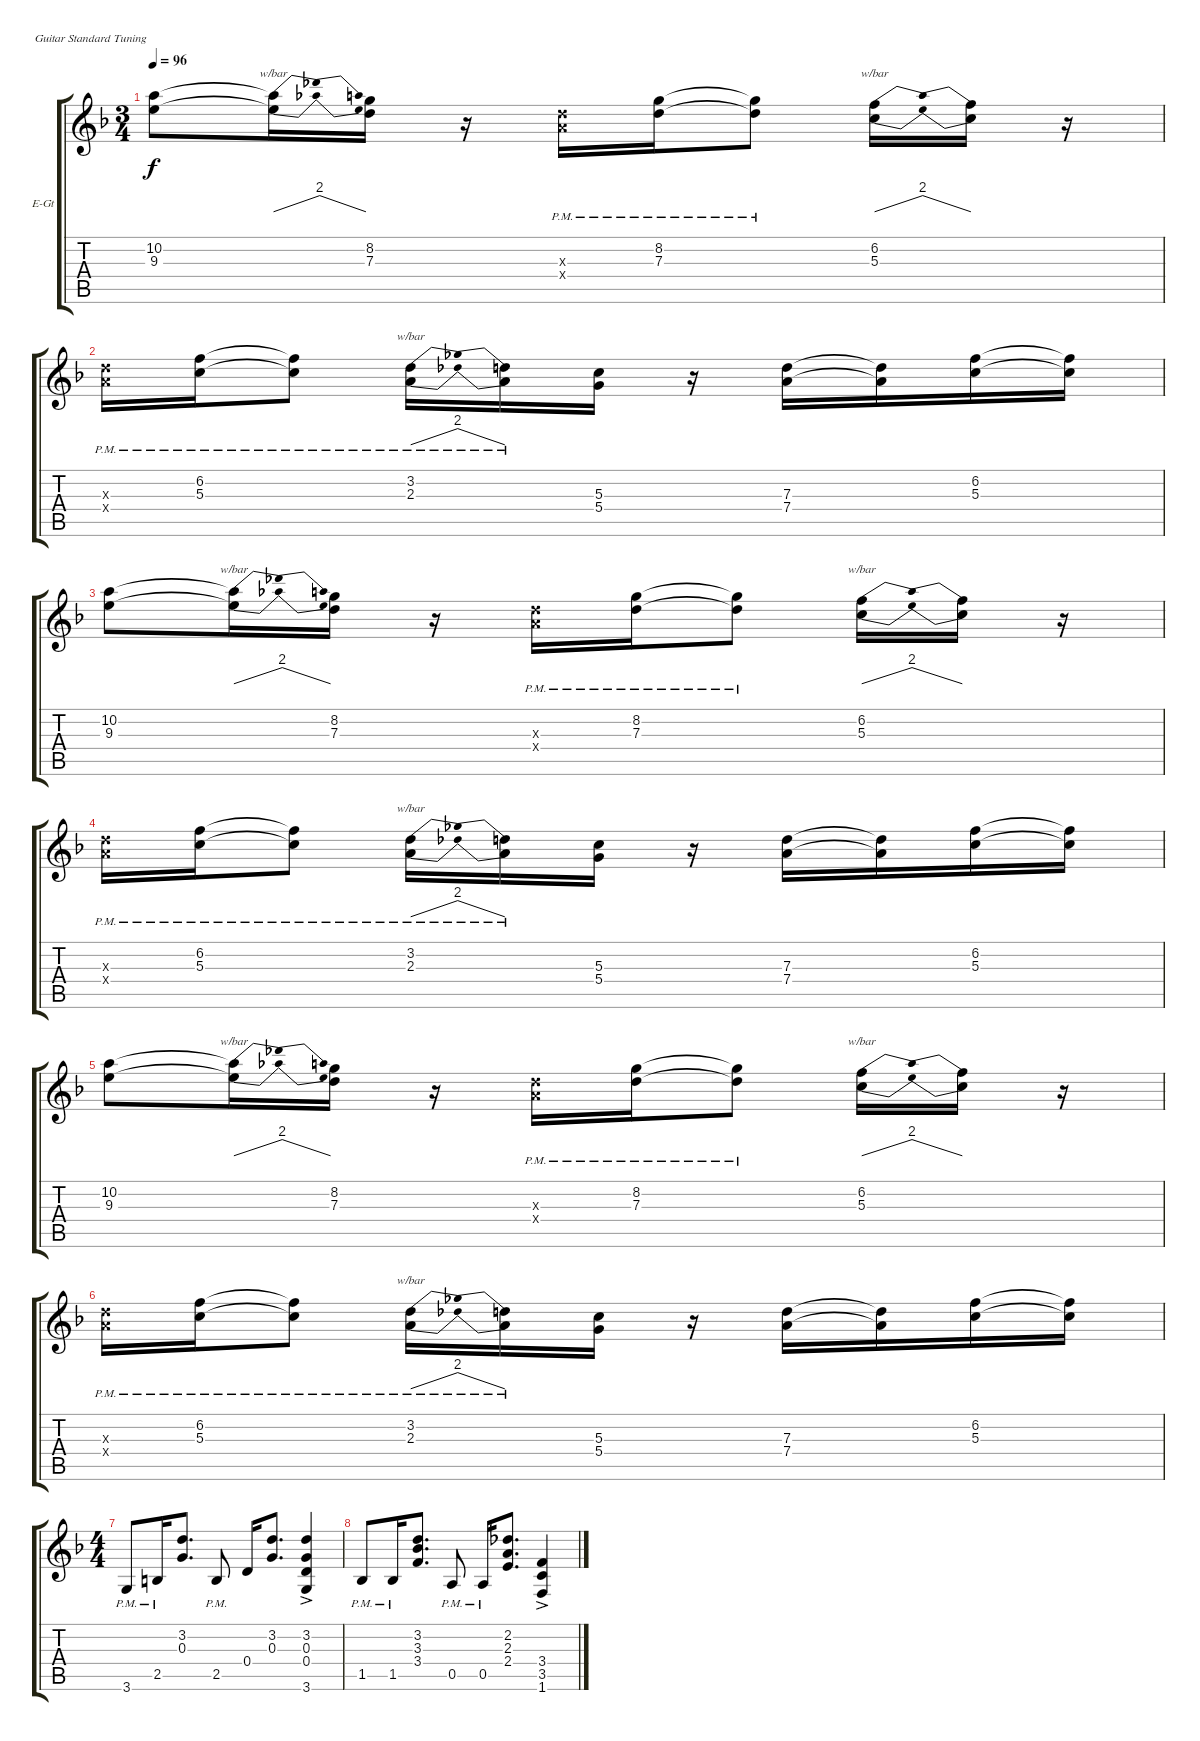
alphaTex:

\defaultSystemsLayout 4
\bracketExtendMode groupsimilarinstruments
\firstSystemTrackNameOrientation horizontal
\otherSystemsTrackNameOrientation horizontal
\track ("Lead Guitar" "E-Gt") {instrument overdrivenguitar}
\staff {score tabs}
\tuning (E4 B3 G3 D3 A2 E2)
\ts (3 4)
\tempo 96
\clef g2
\ks dminor
(10.2 9.3).8{dy f} (10.2{t} 9.3{t}).16{tbe (dip default 0 0 30 8 60 0)} (8.2 7.3).16 r.16 (7.3{pm x} 7.4{pm x}).16 (7.3{pm} 8.2).16 (8.2{t} 7.3{pm t}).8 (6.2 5.3).16{tbe (dip default 0 0 30 8 60 0)} (6.2{t} 5.3{t}).16 r.16 |
(7.3{pm x} 7.4{pm x}).16 (5.3{pm} 6.2).16 (6.2{t} 5.3{pm t}).8 (3.2 2.3{pm}).16{tbe (dip default 0 0 30 8 60 0)} (3.2{t} 2.3{pm t}).16 (5.3 5.4).16 r.16 (7.4 7.3).16 (7.3{t} 7.4{t}).16 (5.3 6.2).16 (6.2{t} 5.3{t}).16 |
(10.2 9.3).8 (10.2{t} 9.3{t}).16{tbe (dip default 0 0 30 8 60 0)} (8.2 7.3).16 r.16 (7.3{pm x} 7.4{pm x}).16 (7.3{pm} 8.2).16 (8.2{t} 7.3{pm t}).8 (6.2 5.3).16{tbe (dip default 0 0 30 8 60 0)} (6.2{t} 5.3{t}).16 r.16 |
(7.3{pm x} 7.4{pm x}).16 (5.3{pm} 6.2).16 (6.2{t} 5.3{pm t}).8 (3.2 2.3{pm}).16{tbe (dip default 0 0 30 8 60 0)} (3.2{t} 2.3{pm t}).16 (5.3 5.4).16 r.16 (7.4 7.3).16 (7.3{t} 7.4{t}).16 (5.3 6.2).16 (6.2{t} 5.3{t}).16 |
(10.2 9.3).8 (10.2{t} 9.3{t}).16{tbe (dip default 0 0 30 8 60 0)} (8.2 7.3).16 r.16 (7.3{pm x} 7.4{pm x}).16 (7.3{pm} 8.2).16 (8.2{t} 7.3{pm t}).8 (6.2 5.3).16{tbe (dip default 0 0 30 8 60 0)} (6.2{t} 5.3{t}).16 r.16 |
(7.3{pm x} 7.4{pm x}).16 (5.3{pm} 6.2).16 (6.2{t} 5.3{pm t}).8 (3.2 2.3{pm}).16{tbe (dip default 0 0 30 8 60 0)} (3.2{t} 2.3{pm t}).16 (5.3 5.4).16 r.16 (7.4 7.3).16 (7.3{t} 7.4{t}).16 (5.3 6.2).16 (6.2{t} 5.3{t}).16 |
\ts (4 4)
3.6{pm}.8 2.5{pm}.16 (3.2 0.3).8{d} 2.5{pm}.8 0.4.16 (3.2 0.3).8{d} (3.2{ac} 0.3{ac} 0.4{ac} 3.6{ac}).4 |
1.5{pm}.8 1.5{pm}.16 (3.2 3.3 3.4).8{d} 0.5{pm}.8 0.5{pm}.16 (2.2 2.3 2.4).8{d} (3.4{ac} 3.5{ac} 1.6{ac}).4
